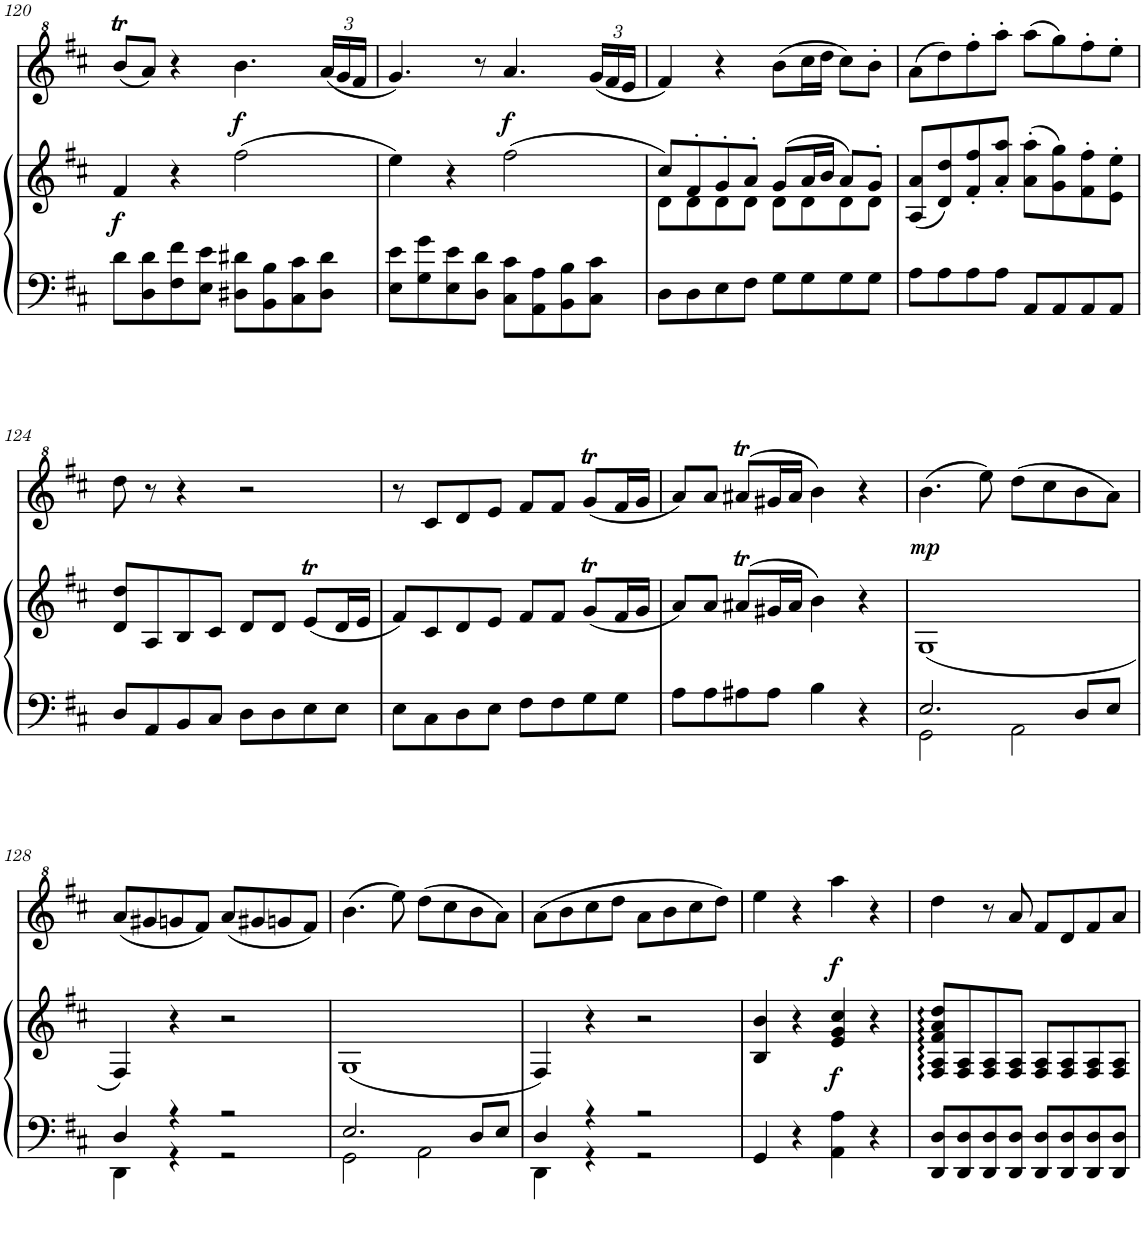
**kern	**kern	**dynam	**kern	**dynam
*part2	*part2	*part2	*part1	*part1
*staff3	*staff2	*staff2/3	*staff1	*staff1
*I"Piano	*	*	*I"Flauta	*
*I'Pno	*	*	*	*
!!LO:PB:g=z
*clefF4	*clefG2	*	*clefG^2	*
*k[f#c#]	*k[f#c#]	*	*k[f#c#]	*
*M4/4	*M4/4	*	*M4/4	*
=120	=120	=120	=120	=120
!	!	!LO:DY:b	!	!
8d\L	4f#/	f	(8bbT/L	.
8D\ 8d\	.	.	8aa/J)	.
8F#\ 8f#\	4r	.	4r	.
8E\ 8e\J	.	.	.	.
!	!	!	!	!LO:DY:b
8D#X\ 8d#X\L	(2ff#\	.	4.bb\	f
8BB\ 8B\	.	.	.	.
8C#\ 8c#\	.	.	.	.
*	*	*	*Xbrackettup	*
8D#\ 8d#\J	.	.	(24aa/LL	.
.	.	.	24gg/	.
.	.	.	24ff#/JJ	.
=121	=121	=121	=121	=121
8E\ 8e\L	4ee\)	.	4.gg/)	.
8G\ 8g\	.	.	.	.
8E\ 8e\	4r	.	.	.
8D\ 8d\J	.	.	8r	.
!	!	!	!	!LO:DY:b
8C#\ 8c#\L	(2ff#\	.	4.aa/	f
8AA\ 8A\	.	.	.	.
8BB\ 8B\	.	.	.	.
8C#\ 8c#\J	.	.	(24gg/LL	.
.	.	.	24ff#/	.
.	.	.	24ee/JJ	.
=122	=122	=122	=122	=122
*	*^	*	*	*
8D\L	8cc#/L)	8d\L	.	4ff#/)	.
8D\	8f#'/	8d\	.	.	.
8E\	8g'/	8d\	.	4r	.
8F#\J	8a'/J	8d\J	.	.	.
8G\L	(8g/L	8d\L	.	(8bb\L	.
8G\	16a/L	8d\	.	16ccc#\L	.
.	16b/JJ	.	.	16ddd\JJ	.
8G\	8a/L)	8d\	.	8ccc#\L)	.
8G\J	8g'/J	8d\J	.	8bb'\J	.
*	*v	*v	*	*	*
=123	=123	=123	=123	=123
8A\L	(8A/ 8a/L	.	(8aa\L	.
8A\	8d/ 8dd/)	.	8ddd\)	.
8A\	8f#/' 8ff#/'	.	8fff#'\	.
8A\J	8a/' 8aa/'J	.	8aaa'\J	.
8AA/L	(8a\' 8aa\'L	.	(8aaa\L	.
8AA/	8g\ 8gg\)	.	8ggg\)	.
8AA/	8f#\' 8ff#\'	.	8fff#'\	.
8AA/J	8e\' 8ee\'J	.	8eee'\J	.
!!LO:LB:g=z
=124	=124	=124	=124	=124
8D/L	8d/ 8dd/L	.	8ddd\	.
8AA/	8A/	.	8r	.
8BB/	8B/	.	4r	.
8C#/J	8c#/J	.	.	.
8D\L	8d/L	.	2r	.
8D\	8d/J	.	.	.
8E\	(8eT/L	.	.	.
8E\J	16d/L	.	.	.
.	16e/JJ	.	.	.
=125	=125	=125	=125	=125
8E\L	8f#/L)	.	8r	.
8C#\	8c#/	.	8cc#/L	.
8D\	8d/	.	8dd/	.
8E\J	8e/J	.	8ee/J	.
8F#\L	8f#/L	.	8ff#/L	.
8F#\	8f#/J	.	8ff#/J	.
8G\	(8gT/L	.	(8ggT/L	.
8G\J	16f#/L	.	16ff#/L	.
.	16g/JJ	.	16gg/JJ	.
=126	=126	=126	=126	=126
8A\L	8a/L)	.	8aa/L)	.
8A\	8a/J	.	8aa/J	.
8A#X\	(8a#Xt/L	.	(8aa#Xt/L	.
8A#\J	16g#X/L	.	16gg#X/L	.
.	16a#/JJ	.	16aa#/JJ	.
4B\	4b\)	.	4bb\)	.
4r	4r	.	4r	.
=127	=127	=127	=127	=127
*^	*	*	*	*
!	!	!	!	!	!LO:DY:b
2.E/	2GG\	(1G	.	(4.bb\	mp
.	.	.	.	8eee\)	.
.	2AA\	.	.	(8ddd\L	.
.	.	.	.	8ccc#\	.
8D/L	.	.	.	8bb\	.
8E/J	.	.	.	8aa\J)	.
!!LO:LB:g=z
=128	=128	=128	=128	=128	=128
4D/	4DD\	4F#/)	.	(8aa/L	.
.	.	.	.	8gg#X/	.
4r	4r	4r	.	8ggn/	.
.	.	.	.	8ff#/J)	.
2r	2r	2r	.	(8aa/L	.
.	.	.	.	8gg#X/	.
.	.	.	.	8ggn/	.
.	.	.	.	8ff#/J)	.
=129	=129	=129	=129	=129	=129
2.E/	2GG\	(1G	.	(4.bb\	.
.	.	.	.	8eee\)	.
.	2AA\	.	.	(8ddd\L	.
.	.	.	.	8ccc#\	.
8D/L	.	.	.	8bb\	.
8E/J	.	.	.	8aa\J)	.
=130	=130	=130	=130	=130	=130
4D/	4DD\	4F#/)	.	(8aa\L	.
.	.	.	.	8bb\	.
4r	4r	4r	.	8ccc#\	.
.	.	.	.	8ddd\J	.
2r	2r	2r	.	8aa\L	.
.	.	.	.	8bb\	.
.	.	.	.	8ccc#\	.
.	.	.	.	8ddd\J)	.
*v	*v	*	*	*	*
=131	=131	=131	=131	=131
4GG/	4B/ 4b/	.	4eee\	.
4r	4r	.	4r	.
!	!	!LO:DY:b	!	!LO:DY:b
4AA\ 4A\	4e/ 4g/ 4cc#/	f	4aaa\	f
4r	4r	.	4r	.
=132	=132	=132	=132	=132
8DD/ 8D/L	8F#/: 8A/: 8f#/: 8a/: 8dd/:L	.	4ddd\	.
8DD/ 8D/	8F#/ 8A/	.	.	.
8DD/ 8D/	8F#/ 8A/	.	8r	.
8DD/ 8D/J	8F#/ 8A/J	.	8aa/	.
8DD/ 8D/L	8F#/ 8A/L	.	8ff#/L	.
8DD/ 8D/	8F#/ 8A/	.	8dd/	.
8DD/ 8D/	8F#/ 8A/	.	8ff#/	.
8DD/ 8D/J	8F#/ 8A/J	.	8aa/J	.
=	=	=	=	=
*-	*-	*-	*-	*-
